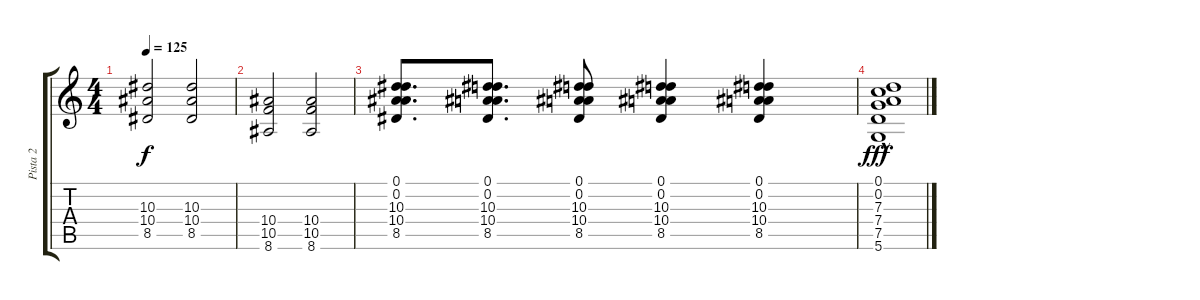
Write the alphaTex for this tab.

\track ("Pista 2" "Pista 2") {instrument acousticguitarsteel}
\staff {score tabs}
\tuning (D4 A3 F3 C3 G2 D2) {hide}
\ts (4 4)
\tempo 125
\clef g2
\ks c
(10.3 10.4 8.5).2{dy f} (10.3 10.4 8.5).2 |
(10.4 10.5 8.6).2 (10.4 10.5 8.6).2 |
(0.1 0.2 10.3 10.4 8.5).8{d} (0.1 0.2 10.3 10.4 8.5).8{d} (0.1 0.2 10.3 10.4 8.5).8 (0.1 0.2 10.3 10.4 8.5).4 (0.1 0.2 10.3 10.4 8.5).4 |
(0.1{hac} 0.2 7.3 7.4 7.5 5.6).1{dy fff}
